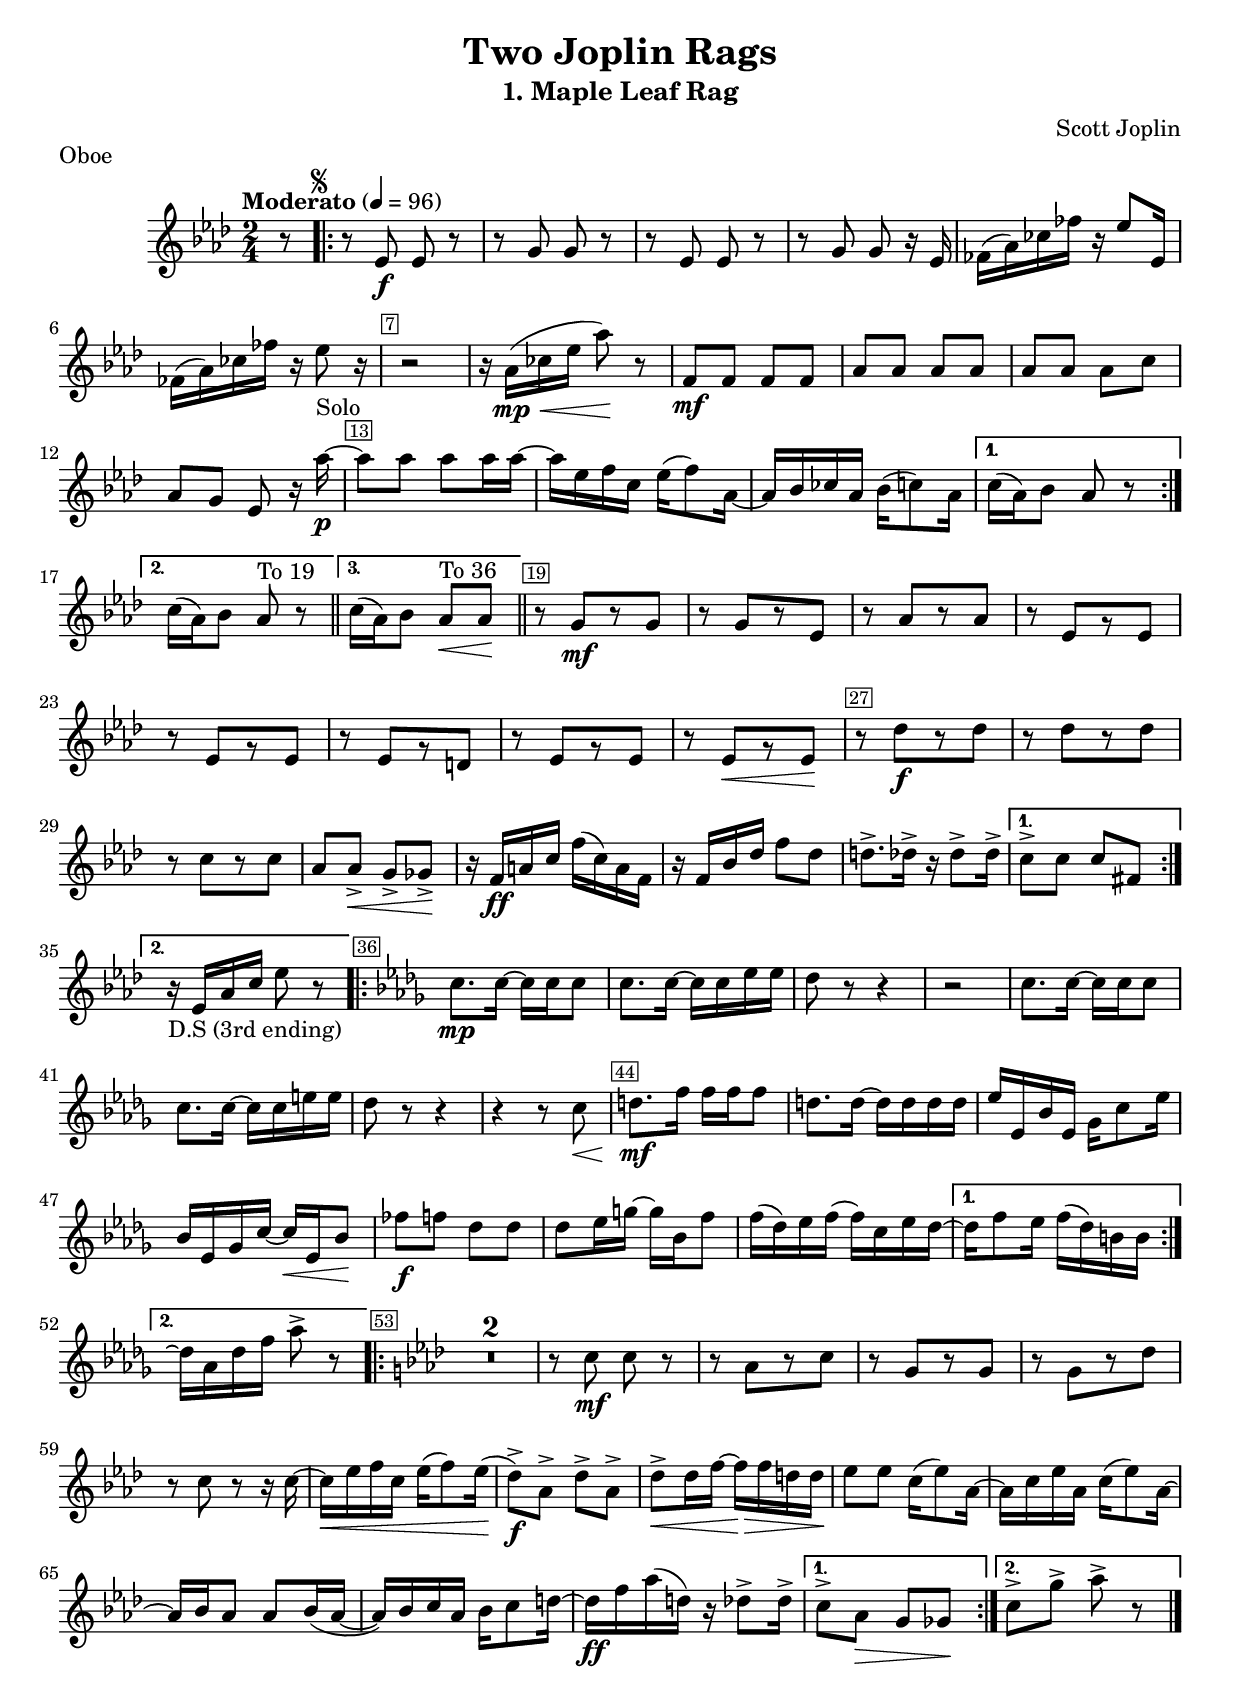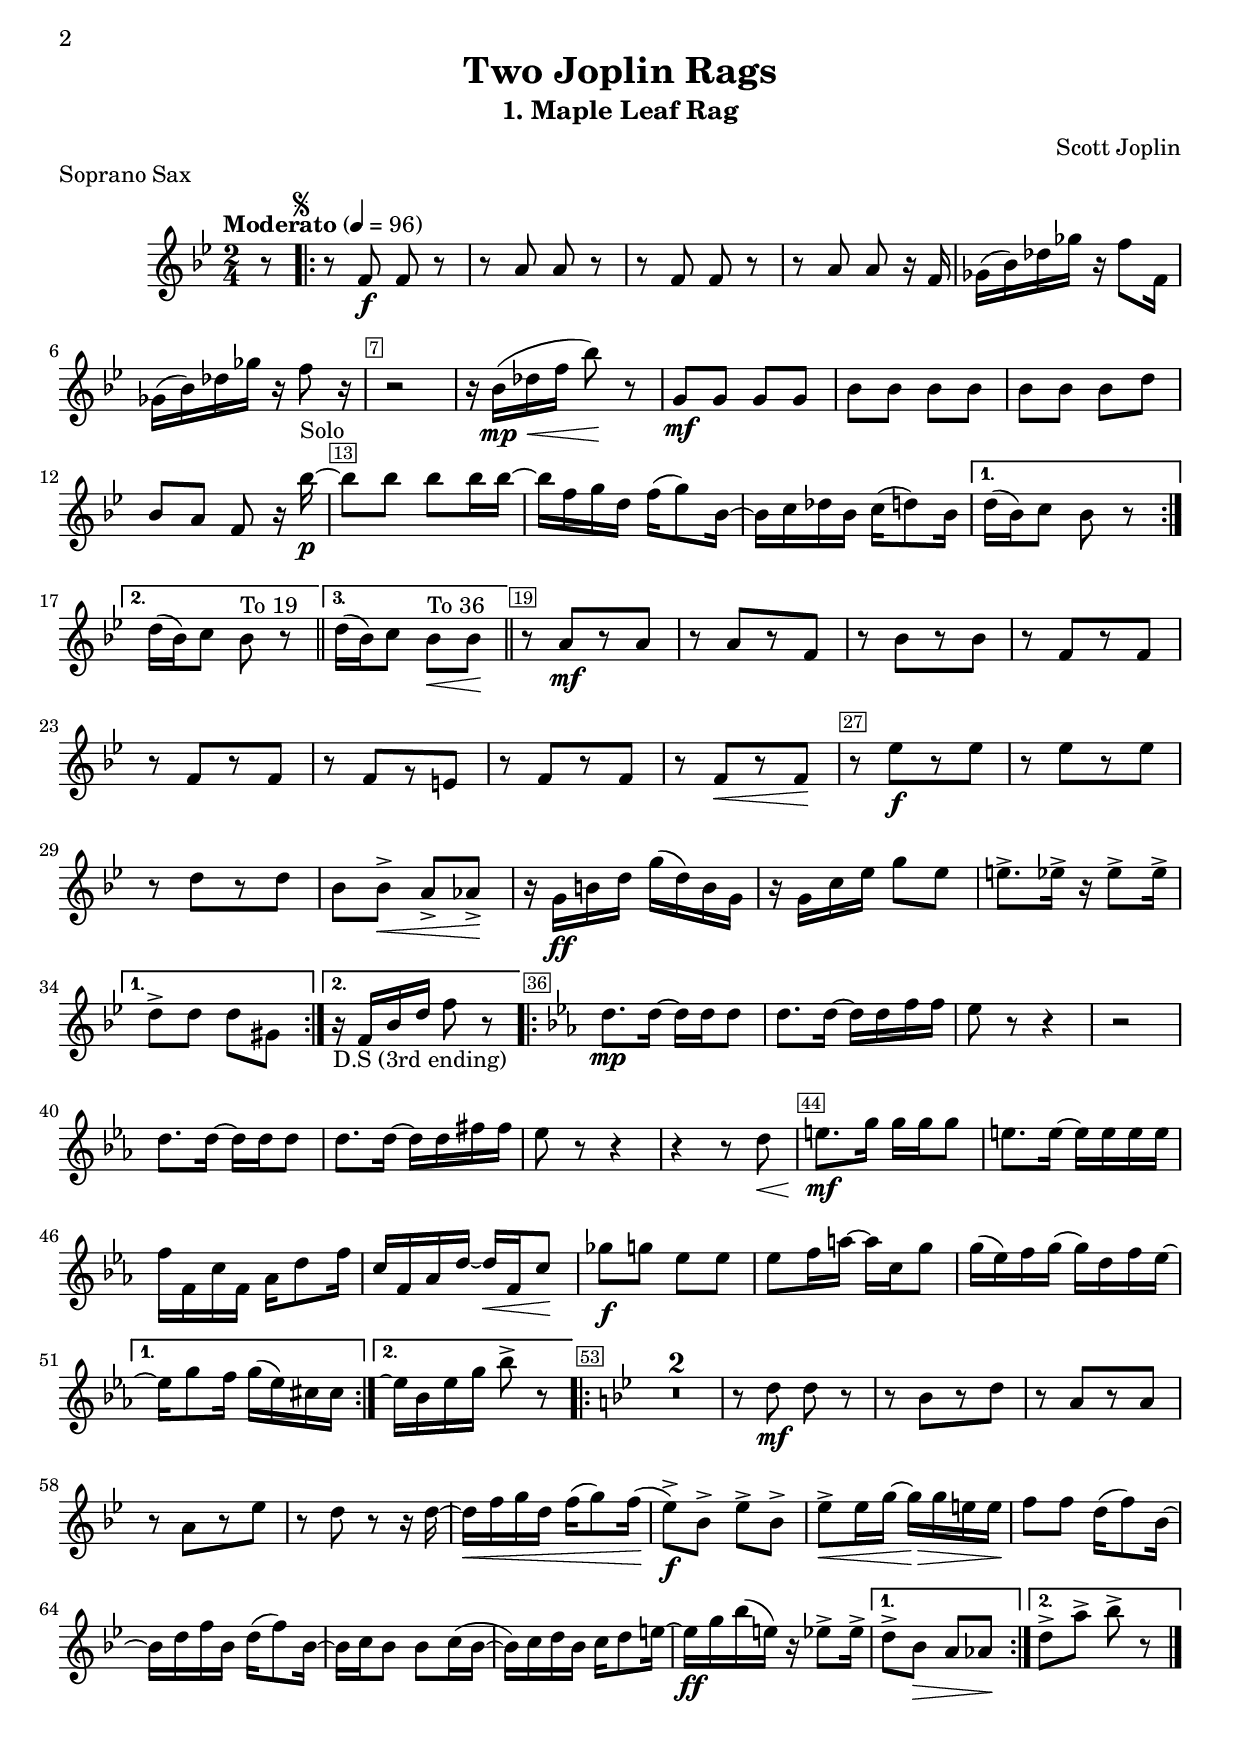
\language "english"
%{
Two Joplin Rags, transcription for soprano sax of the oboe part of the Two Joplin Rags by Joplin
===================

%}

num =
#(define-music-function (parser location musique) (ly:music?)
    #{ 
      \override Score.BarNumber.break-visibility = ##(#f #t #t)
      $musique 
      \revert Score.BarNumber.break-visibility 
    #})
  

proud_mary =  \relative c''{
  \key af \major
  \tempo "Moderato" 4 = 96
  \time 2/4
  \partial 8 r8 | \repeat volta 3 {  
    \once \override Score.RehearsalMark.font-size = #-2
    \mark \markup { \musicglyph #"scripts.segno" } r8 ef,8_\f ef8 r8 | r8 g8 g8 r8 | r8 ef8 ef8 r8 | r8 g8 g8 r16 ef16   |
 
  ff16 (af16) cf16 ff16 r16 ef8 ef,16 | ff16 (af16) cf16 ff16 r16 ef8 r16 | 
  \override Score.BarNumber.stencil
    = #(make-stencil-boxer 0.1 0.25 ly:text-interface::print)
         \num r2 | 
  \revert Score.BarNumber.stencil 
  r16 af,16_\mp\< (cf16 ef16 af8\!) r8 | f,8_\mf  f8  f8  f8 |  af8 af8 af8 af8 |
  af8 af8 af8 c8 | af8 g8 ef8 r16 af'16^"Solo"_\p~ | 
  \override Score.BarNumber.stencil
    = #(make-stencil-boxer 0.1 0.25 ly:text-interface::print)
     \num
  af8 af8 af8  af16 af16~ | 
   \revert Score.BarNumber.stencil 
  
  af16 ef16 f16 c16 ef16 (f8) af,16~ |
  af16 bf16 cf16 af16 bf16 (c8) af16   
  
  } \alternative {
    \relative c'' { c16 (af16) bf8 af8 r8}
    {
                    c16 (af16) bf8 af8^"To 19" r8  \bar "||"
    }
    {
                    c16 (af16) bf8 af8^"To 36"\< af8\!  \bar "||"
    }
  }
  
   \repeat volta 2 {
      \override Score.BarNumber.stencil
    = #(make-stencil-boxer 0.1 0.25 ly:text-interface::print)
     \num
     r8 g8\mf[ r8 g8] | 
      
       \revert Score.BarNumber.stencil
      r8 g8[ r8 ef8] |
      r8 af8[ r8 af8] |
      r8 ef8[ r8 ef8] |
      r8 ef8[ r8 ef8] |
      r8 ef8[ r8 d8] |
      r8 ef8[ r8 ef8] |
      r8 ef8\<[ r8 ef8\!] |
        \override Score.BarNumber.stencil
    = #(make-stencil-boxer 0.1 0.25 ly:text-interface::print)
     \num
      r8 df'8\f[ r8 df8] |
       \revert Score.BarNumber.stencil 
       r8 df8[ r8 df8] |
       r8 c8[ r8 c8] |
       af8 af8->\< g8-> gf8->\! |
       r16 f16\ff a16 c16 f16 (c16) a16 f16 |
       r16 f16 bf16 df16 f8 df8 |
       d8.-> df16-> r16 df8-> df16-> 
  } \alternative {
    \relative c'' { c8-> c8 c8 fs,8}
    {
    r16_"D.S (3rd ending)" ef,16 af16 c16 ef8 r8 \bar "||"
    }
  }
  \repeat volta 2 {
     \key df \major
    \override Score.BarNumber.stencil
    = #(make-stencil-boxer 0.1 0.25 ly:text-interface::print)
      \bar ".|:" \num
     c8.\mp c16~ c16 c16 c8 |
       \revert Score.BarNumber.stencil
       c8. c16~ c16 c16 ef16 ef16 |
       df8 r8 r4 | r2 |  c8. c16~ c16 c16 c8 | c8. c16~ c16 c16 e16 e16 |df8 r8 r4 |  r4 r8 c8\< |
    \override Score.BarNumber.stencil = #(make-stencil-boxer 0.1 0.25 ly:text-interface::print)
     \num       d8.\mf\! f16 f16 f16 f8 |
     \revert Score.BarNumber.stencil
      d8. d16~ d16 d16 d16 d16 | 
      ef16 ef,16 bf'16 ef,16 gf16 c8 ef16 | bf16 ef,16 gf16 c16~ c16\< ef,16 bf'8\! | ff'8\f f8 df8 df8 | df8 ef16 g16~ g16 bf,16 f'8 |
      f16 (df16) ef16 f16  (f16) c16 ef16 df16~ |
  }
    \alternative {
    \relative c'' {df16 f8 ef16 f16 (df16) b16 b16   }
    { 
      df16\repeatTie  af16 df16 f16 af8-> r8 \bar "||" 
    }
}

\repeat volta 2 {
 \key af \major  
  \compressFullBarRests
   \override Score.BarNumber.stencil
    = #(make-stencil-boxer 0.1 0.25 ly:text-interface::print)
  \bar ".|:"  \num  
  R1*1    |
    \revert Score.BarNumber.stencil
  r8 c,8\mf c8 r8 |
  r8 af8[ r8 c8] | r8 g8[ r8 g8] | r8 g8[ r8 df'8] | r8 c8 r8 r16 c16~ | c16\< ef16 f16 c16 ef16 (f8) ef16\!( | df8->\f) af8-> df8-> af8-> | 
  df8->\< df16 f16~ f16\!\> f16 d16 d16\! | ef8 ef8 c16 (ef8) af,16~ | af16 c16 ef16 af,16 c16 (ef8) af,16~ | af16 bf16 af8 af8 bf16 (af16~ | 
  af16) bf16 c16 af16 bf16 c8 d16~ | d16\ff f16 af16 (d,16) r16 df8-> df16-> | 
  
} \alternative {
    \relative c'' { 
    c8-> af8\> g8 gf8\! 
    
    }
{ c8-> g'8-> af8-> r8 \bar "|." 
}
}

}



\bookpart {
  \header{
    title = "Two Joplin Rags"
    subtitle = "1. Maple Leaf Rag"
    composer = "Scott Joplin"
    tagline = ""  % removed
  }

  \markup {Oboe }
  \score {
    {
      <<
        \new Staff \proud_mary
      >>
    }
  }
}

\bookpart {
  \header{
   title = "Two Joplin Rags"
   subtitle = "1. Maple Leaf Rag"
    composer = "Scott Joplin"
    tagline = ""  % removed
  }
 \markup {Soprano Sax}
  \score {
    \transpose bf c'
    <<
   
      \new Staff \proud_mary
    >>
  }
}


\version "2.18.2"  % necessary for upgrading to future LilyPond versions.
